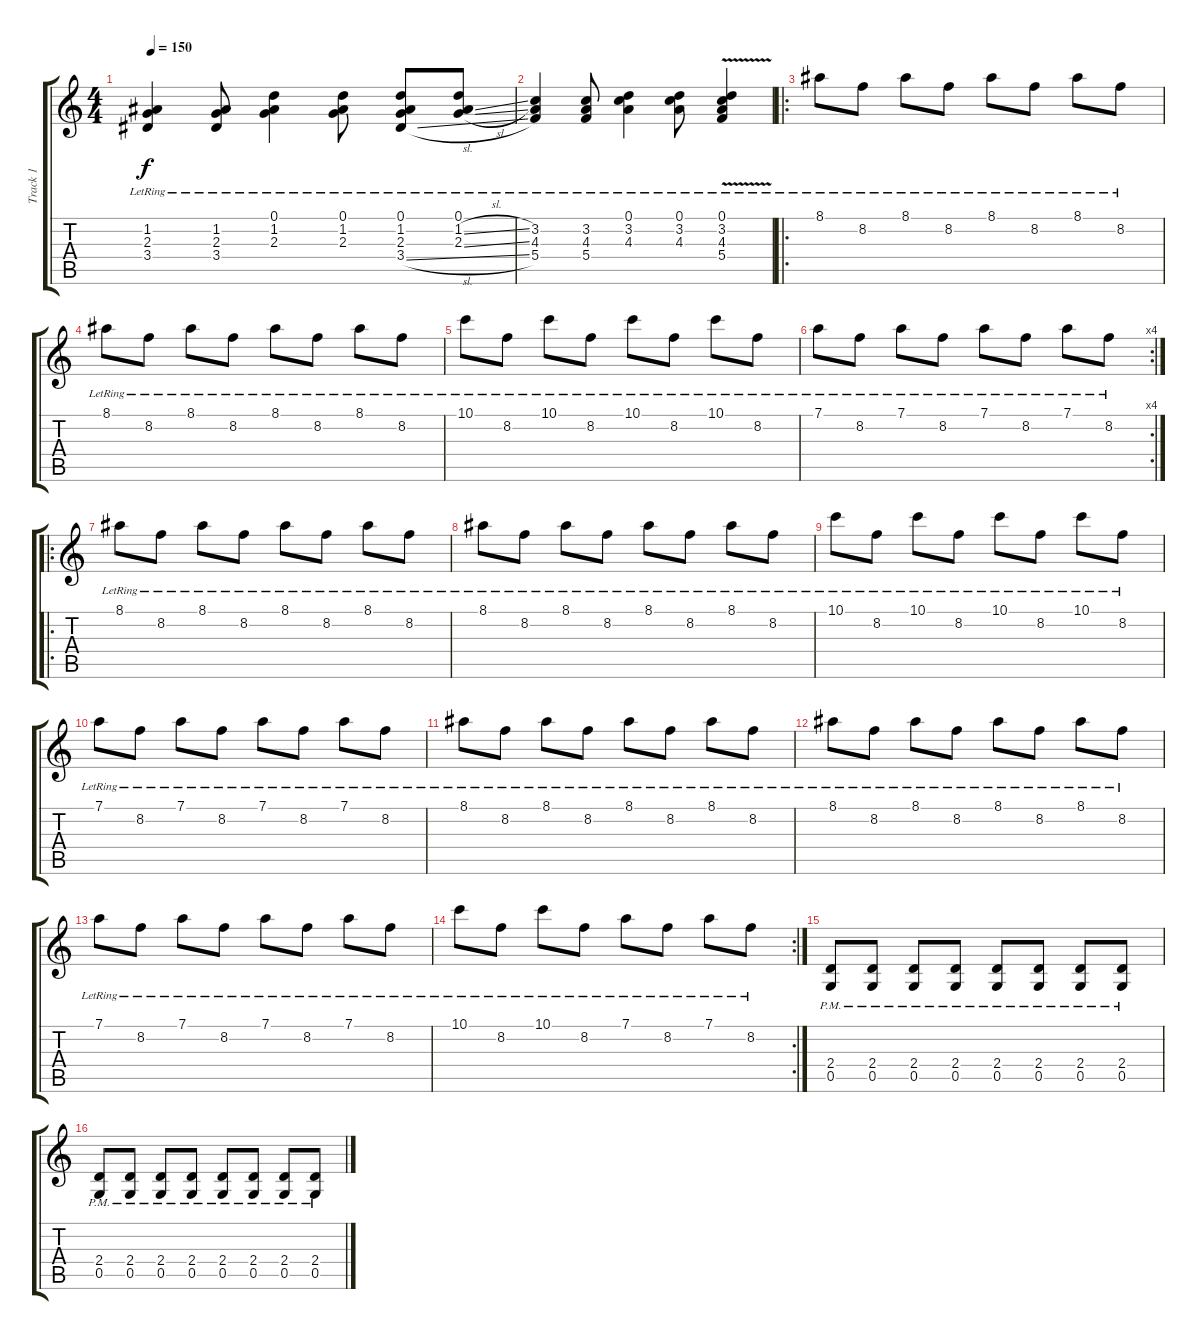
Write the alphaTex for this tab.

\track ("Track 1" "Track 1") {instrument acousticguitarnylon}
\staff {score tabs}
\tuning (D4 A3 F3 C3 G2 C2) {hide}
\ts (4 4)
\tempo 150
\clef g2
\ks c
(1.2 2.3{lr} 3.4{lr}).4{dy f} (1.2 2.3{lr} 3.4{lr}).8 (0.1{lr} 1.2{lr} 2.3{lr}).4 (0.1{lr} 1.2{lr} 2.3{lr}).8 (0.1{lr} 1.2{lr} 2.3{lr} 3.4{sl}).8 (0.1{lr} 1.2{sl lr} 2.3{sl lr}).8 |
(3.2 4.3{lr} 5.4{lr}).4 (3.2 4.3{lr} 5.4{lr}).8 (0.1{lr} 3.2{lr} 4.3{lr}).4 (0.1{lr} 3.2{lr} 4.3{lr}).8 (0.1{lr} 3.2{v lr} 4.3{v lr} 5.4{v}).4 |
\ro
8.1{lr}.8 8.2{lr}.8 8.1{lr}.8 8.2{lr}.8 8.1{lr}.8 8.2{lr}.8 8.1{lr}.8 8.2{lr}.8 |
8.1{lr}.8 8.2{lr}.8 8.1{lr}.8 8.2{lr}.8 8.1{lr}.8 8.2{lr}.8 8.1{lr}.8 8.2{lr}.8 |
10.1{lr}.8 8.2{lr}.8 10.1{lr}.8 8.2{lr}.8 10.1{lr}.8 8.2{lr}.8 10.1{lr}.8 8.2{lr}.8 |
\rc 4
7.1{lr}.8 8.2{lr}.8 7.1{lr}.8 8.2{lr}.8 7.1{lr}.8 8.2{lr}.8 7.1{lr}.8 8.2{lr}.8 |
\ro
8.1{lr}.8 8.2{lr}.8 8.1{lr}.8 8.2{lr}.8 8.1{lr}.8 8.2{lr}.8 8.1{lr}.8 8.2{lr}.8 |
8.1{lr}.8 8.2{lr}.8 8.1{lr}.8 8.2{lr}.8 8.1{lr}.8 8.2{lr}.8 8.1{lr}.8 8.2{lr}.8 |
10.1{lr}.8 8.2{lr}.8 10.1{lr}.8 8.2{lr}.8 10.1{lr}.8 8.2{lr}.8 10.1{lr}.8 8.2{lr}.8 |
7.1{lr}.8 8.2{lr}.8 7.1{lr}.8 8.2{lr}.8 7.1{lr}.8 8.2{lr}.8 7.1{lr}.8 8.2{lr}.8 |
8.1{lr}.8 8.2{lr}.8 8.1{lr}.8 8.2{lr}.8 8.1{lr}.8 8.2{lr}.8 8.1{lr}.8 8.2{lr}.8 |
8.1{lr}.8 8.2{lr}.8 8.1{lr}.8 8.2{lr}.8 8.1{lr}.8 8.2{lr}.8 8.1{lr}.8 8.2{lr}.8 |
7.1{lr}.8 8.2{lr}.8 7.1{lr}.8 8.2{lr}.8 7.1{lr}.8 8.2{lr}.8 7.1{lr}.8 8.2{lr}.8 |
\rc 2
10.1{lr}.8 8.2{lr}.8 10.1{lr}.8 8.2{lr}.8 7.1{lr}.8 8.2{lr}.8 7.1{lr}.8 8.2{lr}.8 |
(2.4{pm} 0.5{pm}).8 (2.4{pm} 0.5{pm}).8 (2.4{pm} 0.5{pm}).8 (2.4{pm} 0.5{pm}).8 (2.4{pm} 0.5{pm}).8 (2.4{pm} 0.5{pm}).8 (2.4{pm} 0.5{pm}).8 (2.4{pm} 0.5{pm}).8 |
(2.4{pm} 0.5{pm}).8 (2.4{pm} 0.5{pm}).8 (2.4{pm} 0.5{pm}).8 (2.4{pm} 0.5{pm}).8 (2.4{pm} 0.5{pm}).8 (2.4{pm} 0.5{pm}).8 (2.4{pm} 0.5{pm}).8 (2.4{pm} 0.5{pm}).8
